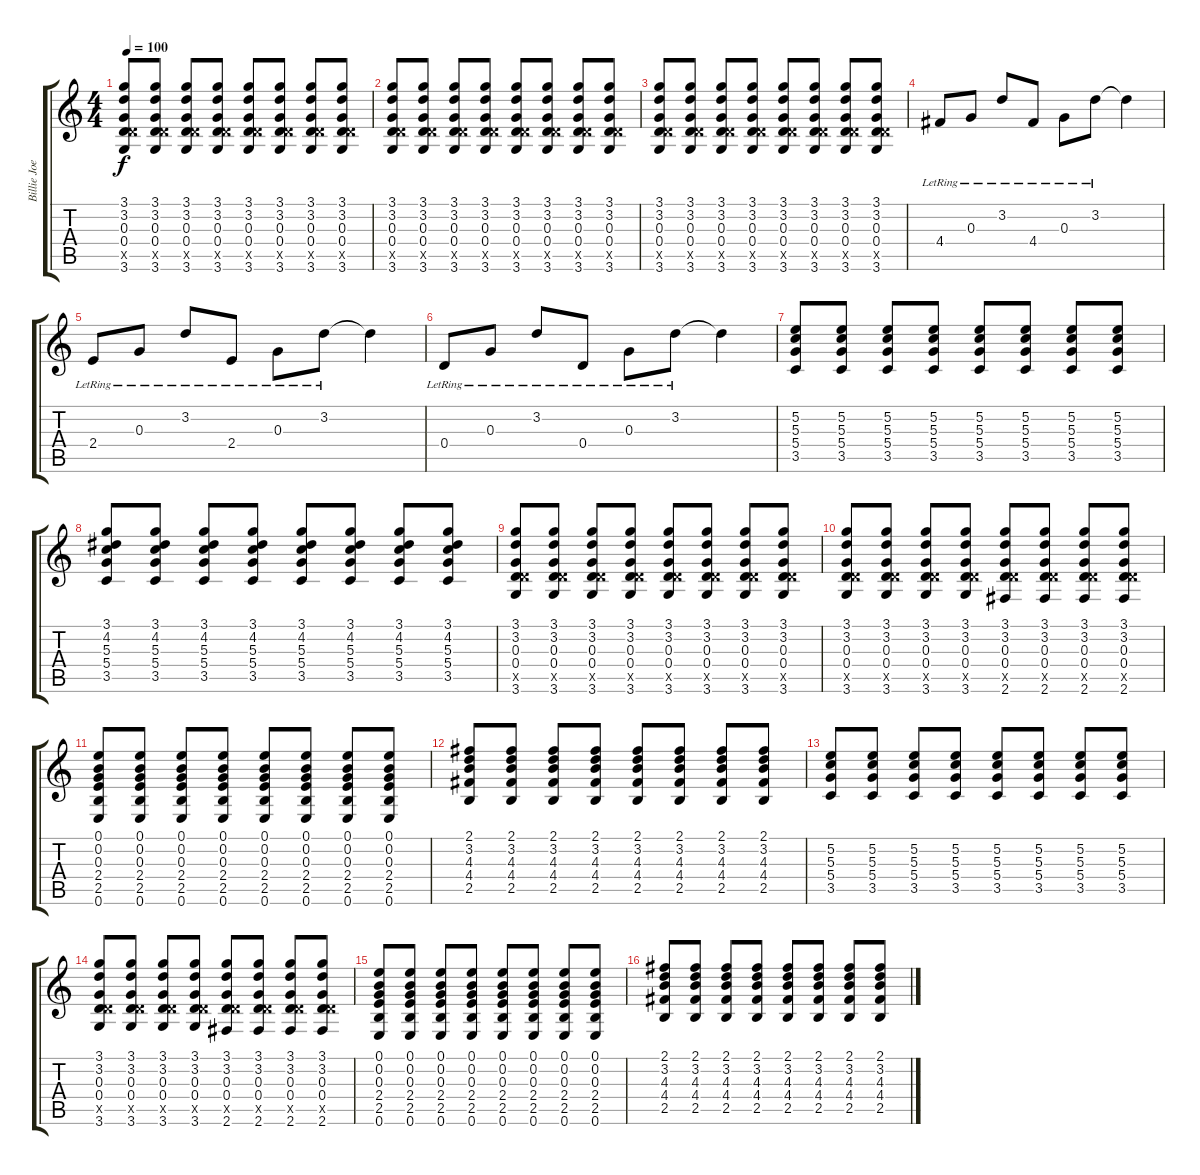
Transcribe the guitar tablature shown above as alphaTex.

\track ("Billie Joe Armstrong (Guitar)" "Billie Joe") {instrument electricguitarclean}
\staff {score tabs}
\tuning (E4 B3 G3 D3 A2 E2) {hide}
\ts (4 4)
\tempo 100
\clef g2
\ks c
(3.1 3.2 0.3 0.4 5.5{x} 3.6).8{dy f} (3.1 3.2 0.3 0.4 5.5{x} 3.6).8 (3.1 3.2 0.3 0.4 5.5{x} 3.6).8 (3.1 3.2 0.3 0.4 5.5{x} 3.6).8 (3.1 3.2 0.3 0.4 5.5{x} 3.6).8 (3.1 3.2 0.3 0.4 5.5{x} 3.6).8 (3.1 3.2 0.3 0.4 5.5{x} 3.6).8 (3.1 3.2 0.3 0.4 5.5{x} 3.6).8 |
(3.1 3.2 0.3 0.4 5.5{x} 3.6).8 (3.1 3.2 0.3 0.4 5.5{x} 3.6).8 (3.1 3.2 0.3 0.4 5.5{x} 3.6).8 (3.1 3.2 0.3 0.4 5.5{x} 3.6).8 (3.1 3.2 0.3 0.4 5.5{x} 3.6).8 (3.1 3.2 0.3 0.4 5.5{x} 3.6).8 (3.1 3.2 0.3 0.4 5.5{x} 3.6).8 (3.1 3.2 0.3 0.4 5.5{x} 3.6).8 |
(3.1 3.2 0.3 0.4 5.5{x} 3.6).8 (3.1 3.2 0.3 0.4 5.5{x} 3.6).8 (3.1 3.2 0.3 0.4 5.5{x} 3.6).8 (3.1 3.2 0.3 0.4 5.5{x} 3.6).8 (3.1 3.2 0.3 0.4 5.5{x} 3.6).8 (3.1 3.2 0.3 0.4 5.5{x} 3.6).8 (3.1 3.2 0.3 0.4 5.5{x} 3.6).8 (3.1 3.2 0.3 0.4 5.5{x} 3.6).8 |
4.4{lr}.8 0.3{lr}.8 3.2{lr}.8 4.4{lr}.8 0.3{lr}.8 3.2{lr}.8 3.2{t}.4 |
2.4{lr}.8 0.3{lr}.8 3.2{lr}.8 2.4{lr}.8 0.3{lr}.8 3.2{lr}.8 3.2{t}.4 |
0.4{lr}.8 0.3{lr}.8 3.2{lr}.8 0.4{lr}.8 0.3{lr}.8 3.2{lr}.8 3.2{t}.4 |
(5.2 5.3 5.4 3.5).8 (5.2 5.3 5.4 3.5).8 (5.2 5.3 5.4 3.5).8 (5.2 5.3 5.4 3.5).8 (5.2 5.3 5.4 3.5).8 (5.2 5.3 5.4 3.5).8 (5.2 5.3 5.4 3.5).8 (5.2 5.3 5.4 3.5).8 |
(3.1 4.2 5.3 5.4 3.5).8 (3.1 4.2 5.3 5.4 3.5).8 (3.1 4.2 5.3 5.4 3.5).8 (3.1 4.2 5.3 5.4 3.5).8 (3.1 4.2 5.3 5.4 3.5).8 (3.1 4.2 5.3 5.4 3.5).8 (3.1 4.2 5.3 5.4 3.5).8 (3.1 4.2 5.3 5.4 3.5).8 |
(3.1 3.2 0.3 0.4 5.5{x} 3.6).8 (3.1 3.2 0.3 0.4 5.5{x} 3.6).8 (3.1 3.2 0.3 0.4 5.5{x} 3.6).8 (3.1 3.2 0.3 0.4 5.5{x} 3.6).8 (3.1 3.2 0.3 0.4 5.5{x} 3.6).8 (3.1 3.2 0.3 0.4 5.5{x} 3.6).8 (3.1 3.2 0.3 0.4 5.5{x} 3.6).8 (3.1 3.2 0.3 0.4 5.5{x} 3.6).8 |
(3.1 3.2 0.3 0.4 5.5{x} 3.6).8 (3.1 3.2 0.3 0.4 5.5{x} 3.6).8 (3.1 3.2 0.3 0.4 5.5{x} 3.6).8 (3.1 3.2 0.3 0.4 5.5{x} 3.6).8 (3.1 3.2 0.3 0.4 5.5{x} 2.6).8 (3.1 3.2 0.3 0.4 5.5{x} 2.6).8 (3.1 3.2 0.3 0.4 5.5{x} 2.6).8 (3.1 3.2 0.3 0.4 5.5{x} 2.6).8 |
(0.1 0.2 0.3 2.4 2.5 0.6).8 (0.1 0.2 0.3 2.4 2.5 0.6).8 (0.1 0.2 0.3 2.4 2.5 0.6).8 (0.1 0.2 0.3 2.4 2.5 0.6).8 (0.1 0.2 0.3 2.4 2.5 0.6).8 (0.1 0.2 0.3 2.4 2.5 0.6).8 (0.1 0.2 0.3 2.4 2.5 0.6).8 (0.1 0.2 0.3 2.4 2.5 0.6).8 |
(2.1 3.2 4.3 4.4 2.5).8 (2.1 3.2 4.3 4.4 2.5).8 (2.1 3.2 4.3 4.4 2.5).8 (2.1 3.2 4.3 4.4 2.5).8 (2.1 3.2 4.3 4.4 2.5).8 (2.1 3.2 4.3 4.4 2.5).8 (2.1 3.2 4.3 4.4 2.5).8 (2.1 3.2 4.3 4.4 2.5).8 |
(5.2 5.3 5.4 3.5).8 (5.2 5.3 5.4 3.5).8 (5.2 5.3 5.4 3.5).8 (5.2 5.3 5.4 3.5).8 (5.2 5.3 5.4 3.5).8 (5.2 5.3 5.4 3.5).8 (5.2 5.3 5.4 3.5).8 (5.2 5.3 5.4 3.5).8 |
(3.1 3.2 0.3 0.4 5.5{x} 3.6).8 (3.1 3.2 0.3 0.4 5.5{x} 3.6).8 (3.1 3.2 0.3 0.4 5.5{x} 3.6).8 (3.1 3.2 0.3 0.4 5.5{x} 3.6).8 (3.1 3.2 0.3 0.4 5.5{x} 2.6).8 (3.1 3.2 0.3 0.4 5.5{x} 2.6).8 (3.1 3.2 0.3 0.4 5.5{x} 2.6).8 (3.1 3.2 0.3 0.4 5.5{x} 2.6).8 |
(0.1 0.2 0.3 2.4 2.5 0.6).8 (0.1 0.2 0.3 2.4 2.5 0.6).8 (0.1 0.2 0.3 2.4 2.5 0.6).8 (0.1 0.2 0.3 2.4 2.5 0.6).8 (0.1 0.2 0.3 2.4 2.5 0.6).8 (0.1 0.2 0.3 2.4 2.5 0.6).8 (0.1 0.2 0.3 2.4 2.5 0.6).8 (0.1 0.2 0.3 2.4 2.5 0.6).8 |
(2.1 3.2 4.3 4.4 2.5).8 (2.1 3.2 4.3 4.4 2.5).8 (2.1 3.2 4.3 4.4 2.5).8 (2.1 3.2 4.3 4.4 2.5).8 (2.1 3.2 4.3 4.4 2.5).8 (2.1 3.2 4.3 4.4 2.5).8 (2.1 3.2 4.3 4.4 2.5).8 (2.1 3.2 4.3 4.4 2.5).8
